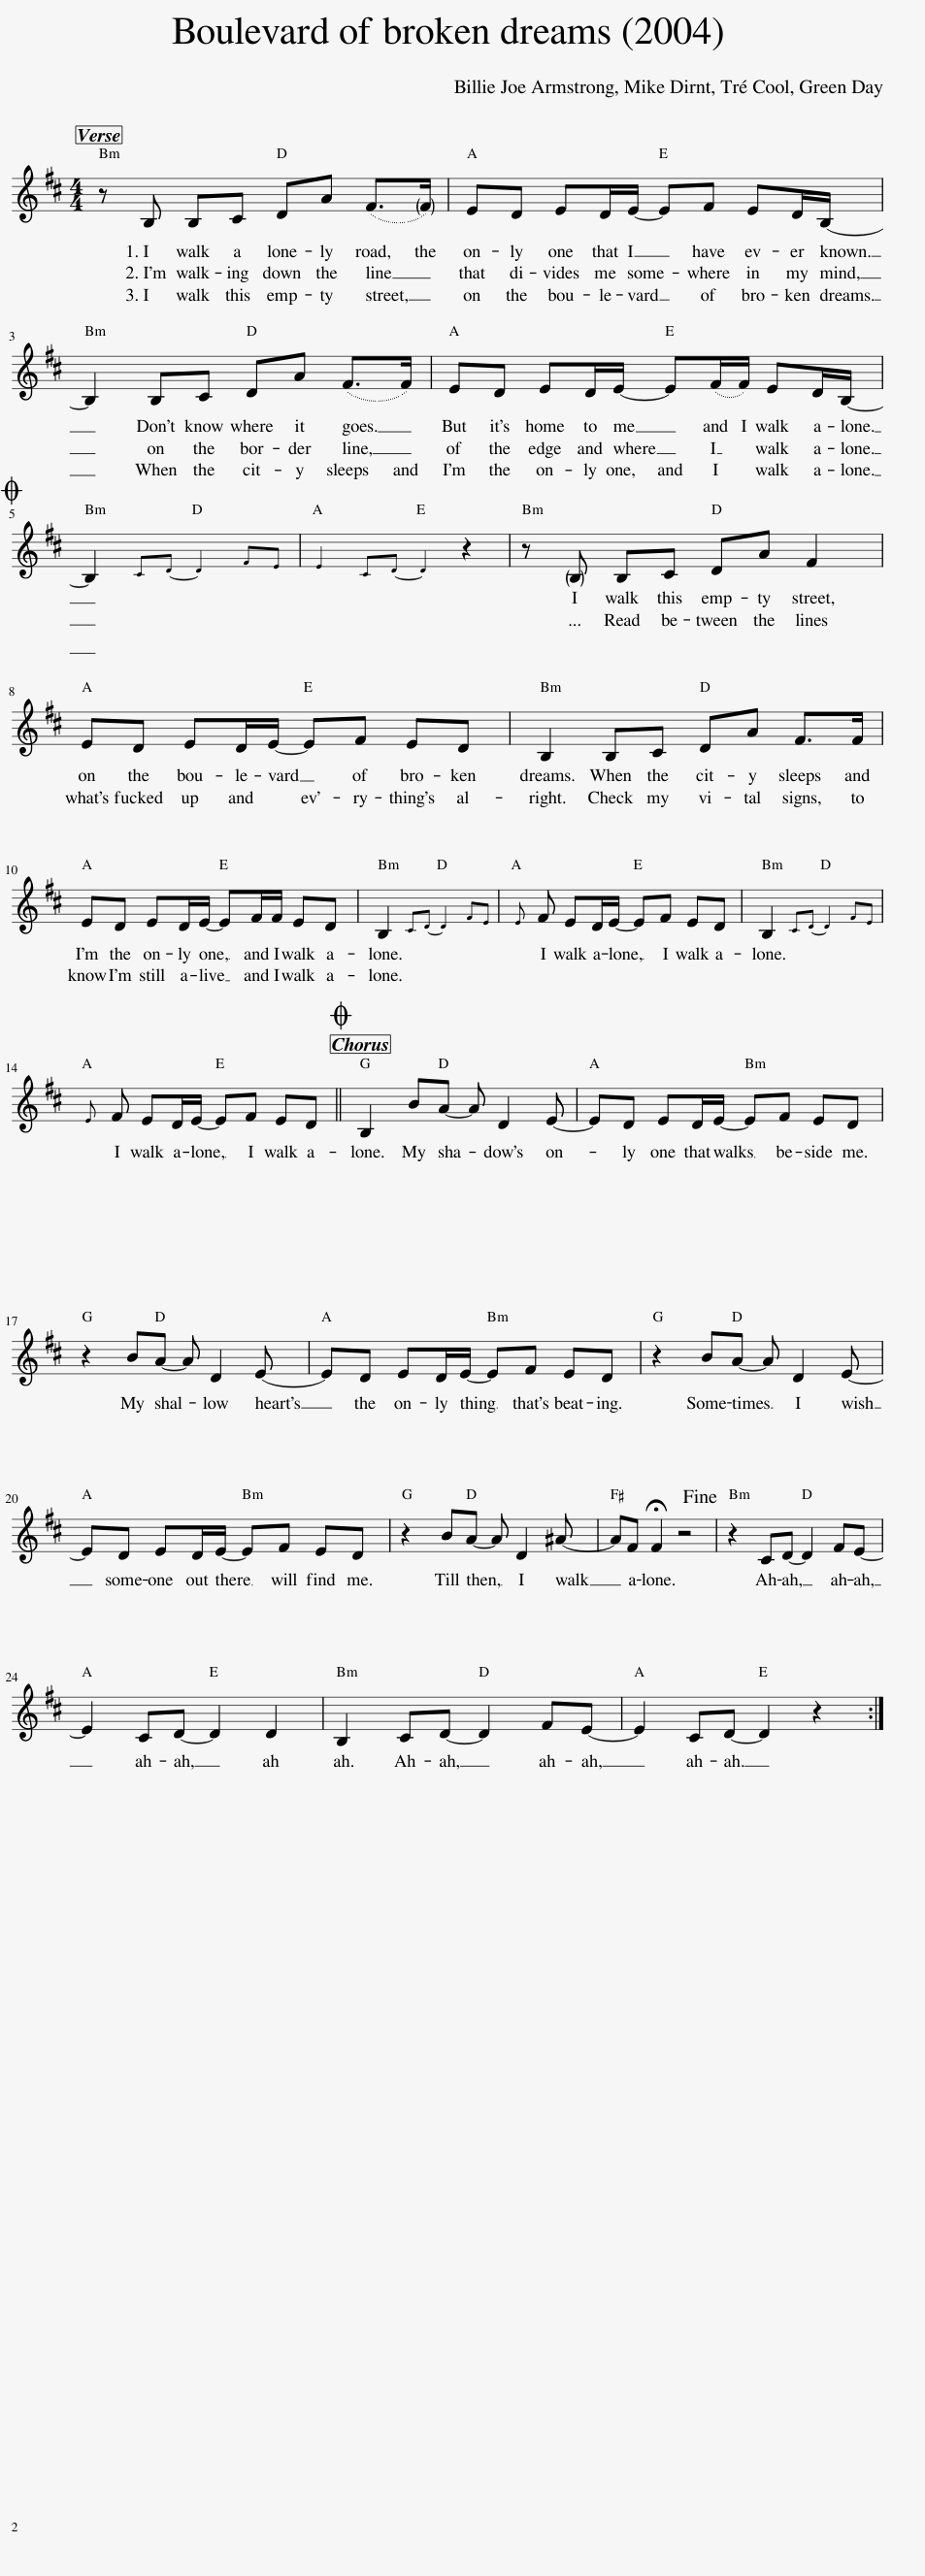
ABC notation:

X:1
L:1/8
M:4/4
I:linebreak $
K:D
V:1 treble
V:1
 z B, B,C DA (F>F) | ED ED/E/- EF ED/B,/- |$ B,2 B,C DA (F>F) | ED ED/E/- E(F/F/) ED/B,/- |$O B,2 CD- D2 FE | %5
 E2 CD- D2 z2 | z B, B,C DA F2 |$ ED ED/E/- EF ED | B,2 B,C DA F>F |$ ED ED/E/- EF/F/ ED | %10
 B,2 CD- D2 FE | E F ED/E/- EF ED | B,2 CD- D2 FE |$ E F ED/E/- EF ED ||O B,2 BA- A D2 E- | %15
 ED ED/E/- EF ED |$ z2 BA- A D2 E- | ED ED/E/- EF ED | z2 BA- A D2 E- |$ ED ED/E/- EF ED | %20
 z2 BA- A D2 ^A- | AF !fermata!F2 z4!fine! | z2 CD- D2 FE- |$ E2 CD- D2 D2 | B,2 CD- D2 FE- | %25
 E2 CD- D2 z2 :| %26
